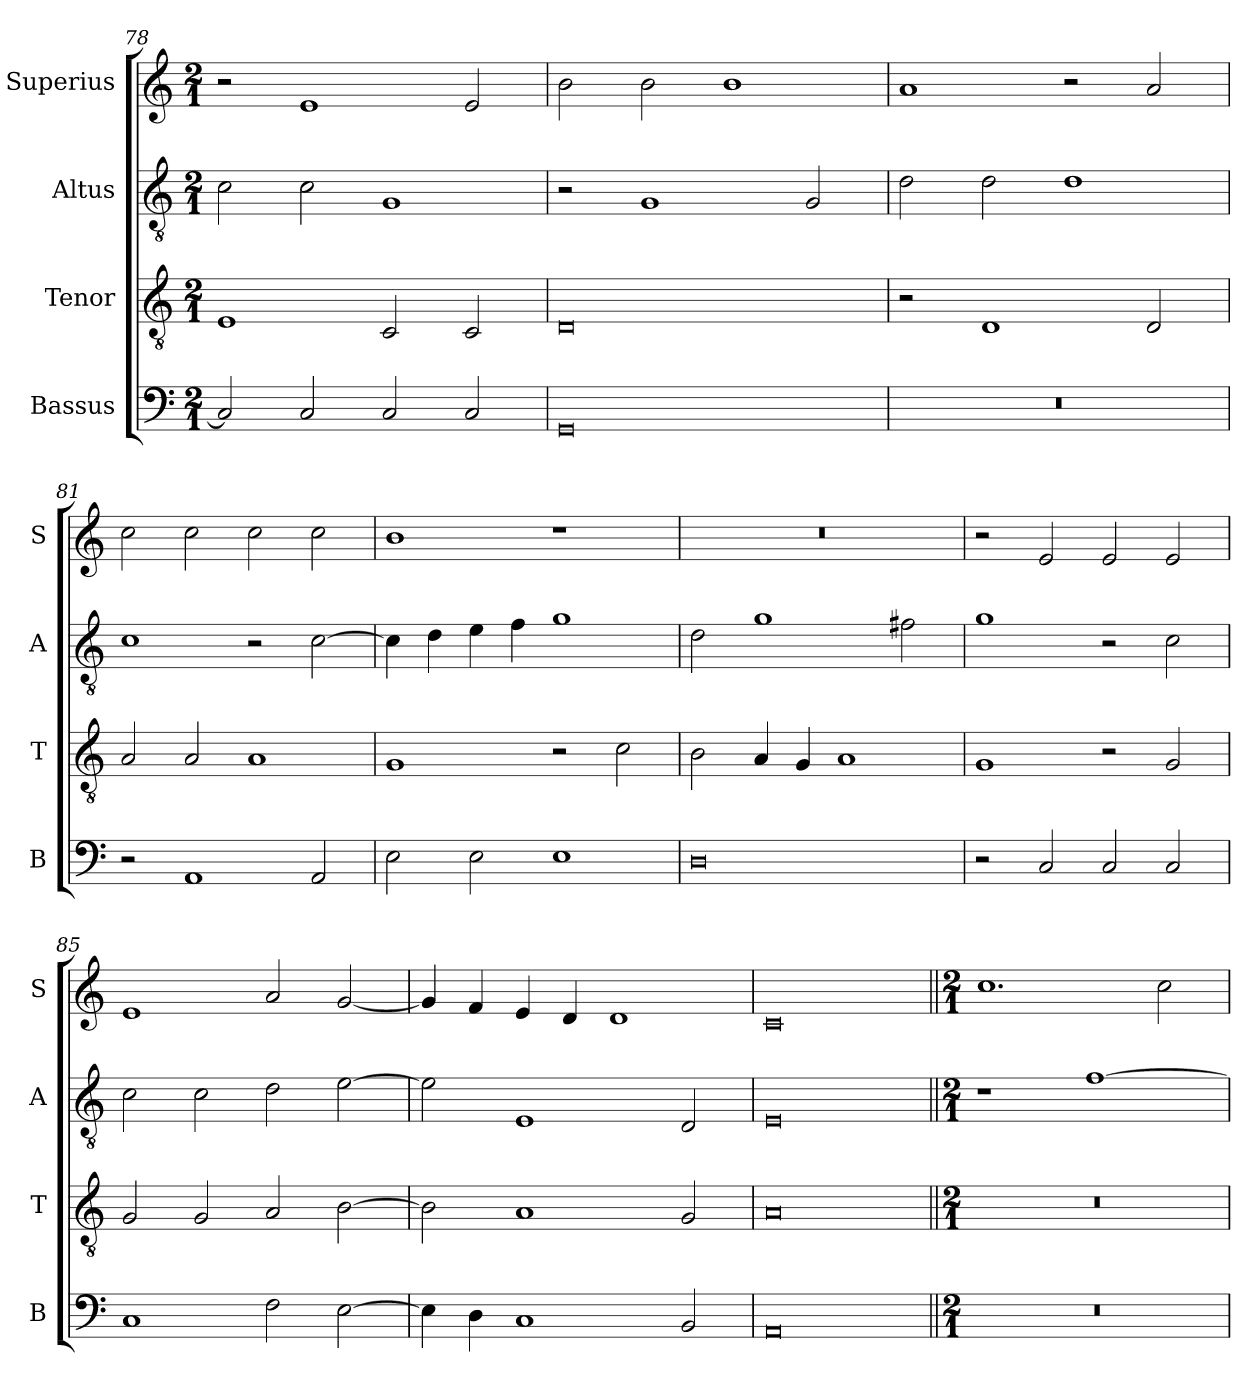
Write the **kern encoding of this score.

**kern	**kern	**kern	**kern
*part4	*part3	*part2	*part1
*staff4	*staff3	*staff2	*staff1
*I"Bassus	*I"Tenor	*I"Altus	*I"Superius
*I'B	*I'T	*I'A	*I'S
*clefF4	*clefGv2	*clefGv2	*clefG2
*k[]	*k[]	*k[]	*k[]
*M2/1	*M2/1	*M2/1	*M2/1
=78	=78	=78	=78
2C/]	1E	2c\	2r
2C/	.	2c\	1e
2C/	2C/	1G	.
2C/	2C/	.	2e/
=79	=79	=79	=79
0GG	0D	2r	2b\
.	.	1G	2b\
.	.	.	1b
.	.	2G/	.
=80	=80	=80	=80
0r	2r	2d\	1a
.	1D	2d\	.
.	.	1d	2r
.	2D/	.	2a/
=81	=81	=81	=81
2r	2A/	1c	2cc\
1AA	2A/	.	2cc\
.	1A	2r	2cc\
2AA/	.	[2c\	2cc\
=82	=82	=82	=82
2E\	1G	4c\]	1b
.	.	4d\	.
2E\	.	4e\	.
.	.	4f\	.
1E	2r	1g	1r
.	2c\	.	.
=83	=83	=83	=83
0D	2B\	2d\	0r
.	4A/	1g	.
.	4G/	.	.
.	1A	.	.
.	.	2f#X\	.
=84	=84	=84	=84
2r	1G	1g	2r
2C/	.	.	2e/
2C/	2r	2r	2e/
2C/	2G/	2c\	2e/
=85	=85	=85	=85
1C	2G/	2c\	1e
.	2G/	2c\	.
2F\	2A/	2d\	2a/
[2E\	[2B\	[2e\	[2g/
=86	=86	=86	=86
4E\]	2B\]	2e\]	4g/]
4D\	.	.	4f/
1C	1A	1E	4e/
.	.	.	4d/
.	.	.	1d
2BB/	2G/	2D/	.
=87	=87	=87	=87
0AA	0A	0E	0c
!!LO:LB:g=z
=88||	=88||	=88||	=88||
*k[]	*k[]	*k[]	*k[]
*M2/1	*M2/1	*M2/1	*M2/1
0r	0r	1r	1.cc
.	.	[1f	.
.	.	.	2cc\
=	=	=	=
*-	*-	*-	*-
